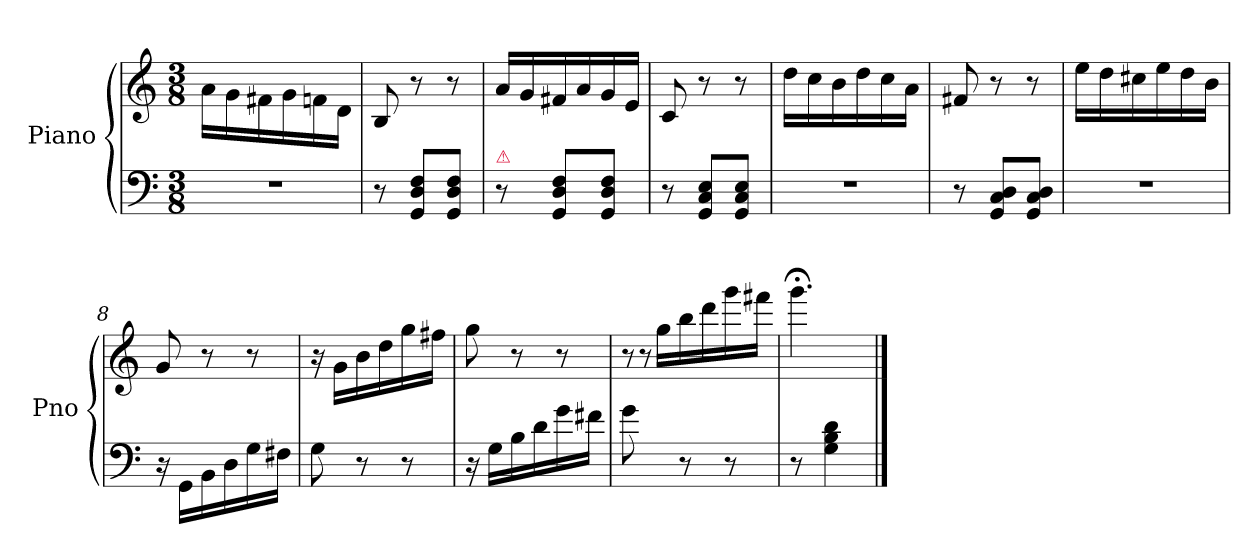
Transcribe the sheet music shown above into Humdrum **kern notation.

**kern	**kern
*part2	*part1
*staff2	*staff1
*I"Piano	*I"Piano
*I'Pno	*I'Pno
*clefF4	*clefG2
*k[]	*k[]
*M3/8	*M3/8
=1	=1
4.r	16a\LL
.	16g\
.	16f#X\
.	16g\
.	16fn\
.	16d\JJ
=2	=2
8r	8B/
8GG/ 8D/ 8F/L	8r
8GG/ 8D/ 8F/J	8r
=3	=3
!LO:TX:a:color=crimson:t=⚠	!
8r	16a/LL
.	16g/
8GG/ 8D/ 8F/L	16f#X/
.	16a/
8GG/ 8D/ 8F/J	16g/
.	16e/JJ
=4	=4
8r	8c/
8GG/ 8C/ 8E/L	8r
8GG/ 8C/ 8E/J	8r
=5	=5
4.r	16dd\LL
.	16cc\
.	16b\
.	16dd\
.	16cc\
.	16a\JJ
=6	=6
8r	8f#X/
8GG/ 8C/ 8D/L	8r
8GG/ 8C/ 8D/J	8r
=7	=7
4.r	16ee\LL
.	16dd\
.	16cc#X\
.	16ee\
.	16dd\
.	16b\JJ
=8	=8
16r	8g/
16GG\LL	.
16BB\	8r
16D\	.
16G\	8r
16F#X\JJ	.
=9	=9
8G\	16r
.	16g\LL
8r	16b\
.	16dd\
8r	16gg\
.	16ff#X\JJ
=10	=10
16r	8gg\
16G\LL	.
16B\	8r
16d\	.
16g\	8r
16f#X\JJ	.
=11	=11
!	!LO:N:vis=8
8g\	32r
!	!LO:N:vis=8
.	32r
.	16gg\LL
8r	16bb\
.	16ddd\
8r	16ggg\
.	16fff#X\JJ
=12	=12
8r	4.ggg;<\
4G\ 4B\ 4d\	.
==	==
*-	*-
